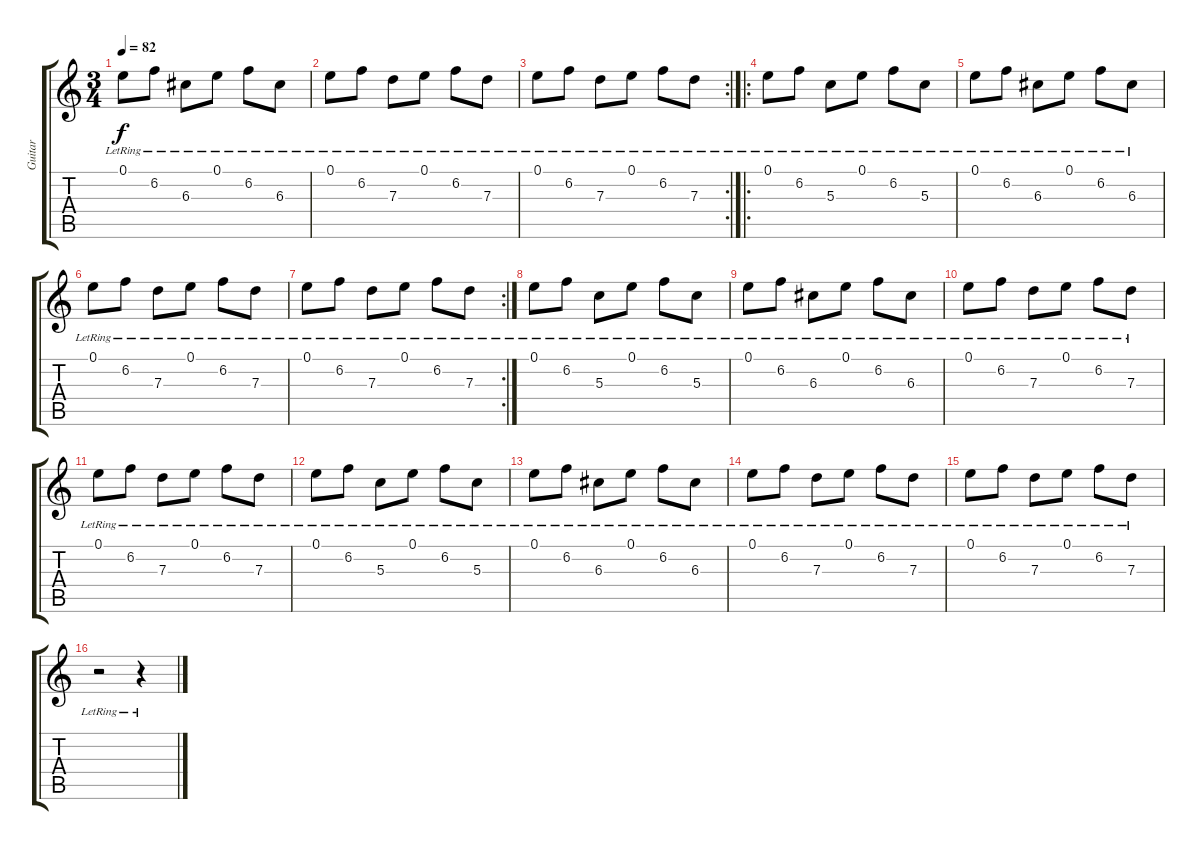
\track ("Guitar" "Guitar") {instrument electricguitarjazz}
\staff {score tabs}
\tuning (E4 B3 G3 D3 A2 E2) {hide}
\ts (3 4)
\tempo 82
\clef g2
\ks c
0.1{lr}.8{dy f} 6.2{lr}.8 6.3{lr}.8 0.1{lr}.8 6.2{lr}.8 6.3{lr}.8 |
0.1{lr}.8 6.2{lr}.8 7.3{lr}.8 0.1{lr}.8 6.2{lr}.8 7.3{lr}.8 |
\rc 2
0.1{lr}.8 6.2{lr}.8 7.3{lr}.8 0.1{lr}.8 6.2{lr}.8 7.3{lr}.8 |
\ro
0.1{lr}.8{instrument electricguitarclean} 6.2{lr}.8 5.3{lr}.8 0.1{lr}.8 6.2{lr}.8 5.3{lr}.8 |
0.1{lr}.8 6.2{lr}.8 6.3{lr}.8 0.1{lr}.8 6.2{lr}.8 6.3{lr}.8 |
0.1{lr}.8 6.2{lr}.8 7.3{lr}.8 0.1{lr}.8 6.2{lr}.8 7.3{lr}.8 |
\rc 2
0.1{lr}.8 6.2{lr}.8 7.3{lr}.8 0.1{lr}.8 6.2{lr}.8 7.3{lr}.8 |
0.1{lr}.8{volume 0 instrument electricguitarclean} 6.2{lr}.8 5.3{lr}.8 0.1{lr}.8 6.2{lr}.8 5.3{lr}.8 |
0.1{lr}.8 6.2{lr}.8 6.3{lr}.8 0.1{lr}.8 6.2{lr}.8 6.3{lr}.8 |
0.1{lr}.8 6.2{lr}.8 7.3{lr}.8 0.1{lr}.8 6.2{lr}.8 7.3{lr}.8 |
0.1{lr}.8 6.2{lr}.8 7.3{lr}.8 0.1{lr}.8 6.2{lr}.8 7.3{lr}.8 |
0.1{lr}.8 6.2{lr}.8 5.3{lr}.8 0.1{lr}.8 6.2{lr}.8 5.3{lr}.8 |
0.1{lr}.8 6.2{lr}.8 6.3{lr}.8 0.1{lr}.8 6.2{lr}.8 6.3{lr}.8 |
0.1{lr}.8 6.2{lr}.8 7.3{lr}.8 0.1{lr}.8 6.2{lr}.8 7.3{lr}.8 |
0.1{lr}.8 6.2{lr}.8 7.3{lr}.8 0.1{lr}.8 6.2{lr}.8 7.3{lr}.8 |
r.2 r.4
